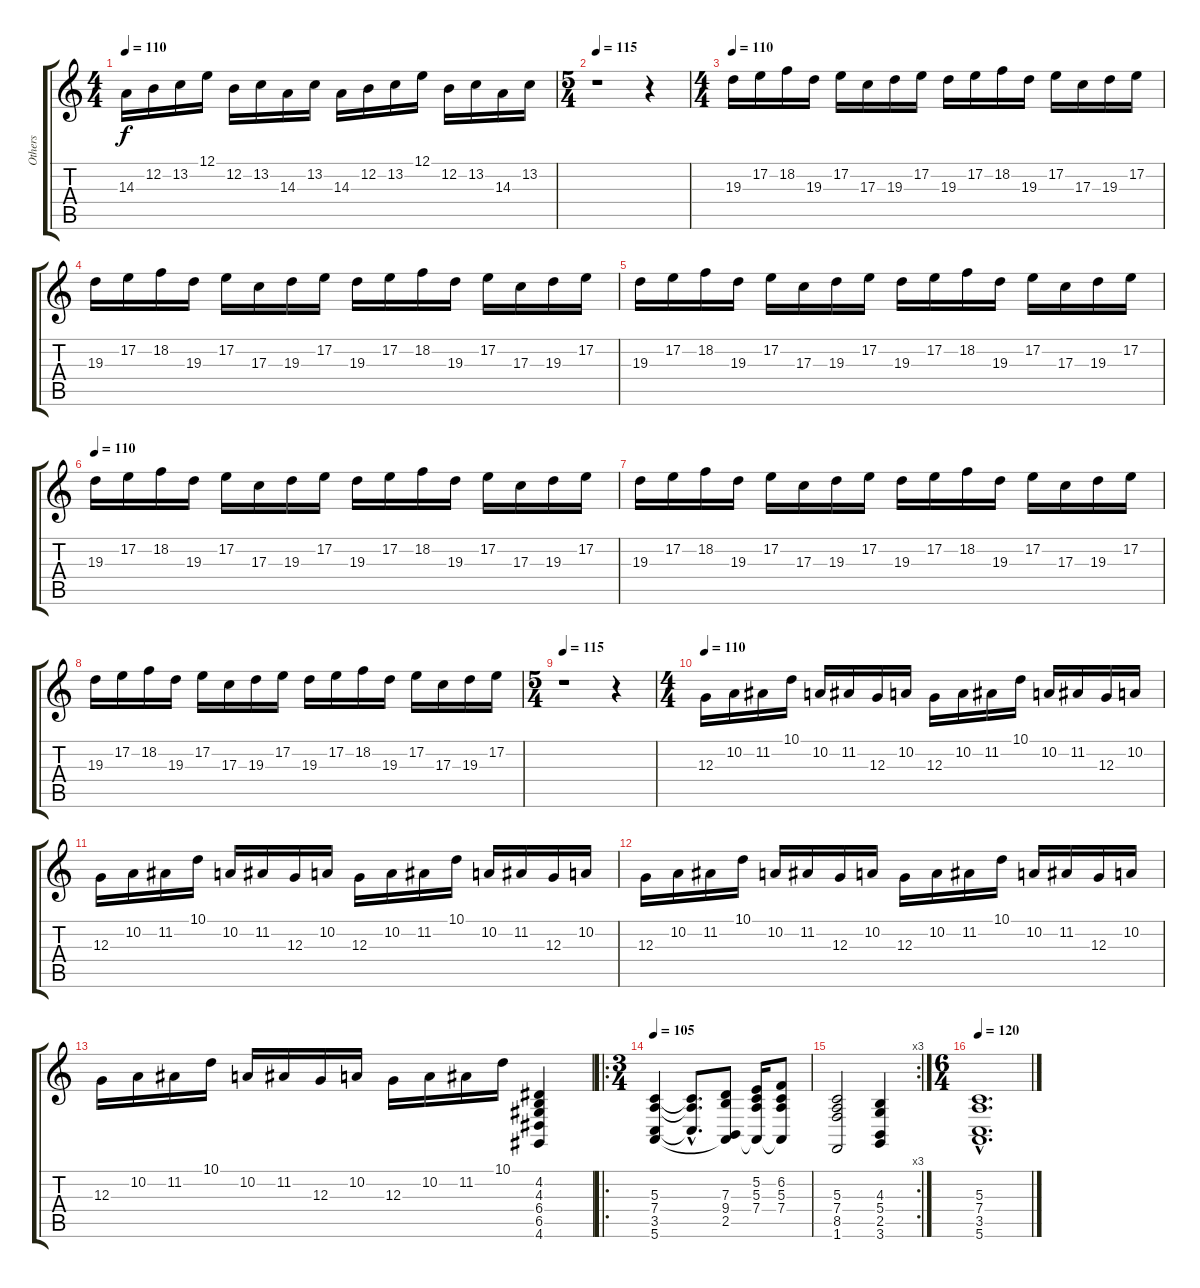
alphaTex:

\track ("Others" "Others") {instrument tuba}
\staff {score tabs}
\tuning (E4 B3 G3 D3 A2 E2) {hide}
\ts (4 4)
\tempo 110
\clef g2
\ks c
14.3.16{dy f volume 7 instrument drawbarorgan} 12.2.16 13.2.16 12.1.16 12.2.16 13.2.16 14.3.16 13.2.16 14.3.16 12.2.16 13.2.16 12.1.16 12.2.16 13.2.16 14.3.16 13.2.16 |
\ts (5 4)
\tempo 115
r.1 r.4 |
\ts (4 4)
\tempo 110
19.3.16{volume 7 instrument drawbarorgan} 17.2.16 18.2.16 19.3.16 17.2.16 17.3.16 19.3.16 17.2.16 19.3.16 17.2.16 18.2.16 19.3.16 17.2.16 17.3.16 19.3.16 17.2.16 |
19.3.16{volume 7 instrument drawbarorgan} 17.2.16 18.2.16 19.3.16 17.2.16 17.3.16 19.3.16 17.2.16 19.3.16 17.2.16 18.2.16 19.3.16 17.2.16 17.3.16 19.3.16 17.2.16 |
19.3.16{volume 7 instrument drawbarorgan} 17.2.16 18.2.16 19.3.16 17.2.16 17.3.16 19.3.16 17.2.16 19.3.16 17.2.16 18.2.16 19.3.16 17.2.16 17.3.16 19.3.16 17.2.16 |
\tempo 110
19.3.16{volume 7 instrument drawbarorgan} 17.2.16 18.2.16 19.3.16 17.2.16 17.3.16 19.3.16 17.2.16 19.3.16 17.2.16 18.2.16 19.3.16 17.2.16 17.3.16 19.3.16 17.2.16 |
19.3.16{volume 7 instrument drawbarorgan} 17.2.16 18.2.16 19.3.16 17.2.16 17.3.16 19.3.16 17.2.16 19.3.16 17.2.16 18.2.16 19.3.16 17.2.16 17.3.16 19.3.16 17.2.16 |
19.3.16{volume 7 instrument drawbarorgan} 17.2.16 18.2.16 19.3.16 17.2.16 17.3.16 19.3.16 17.2.16 19.3.16 17.2.16 18.2.16 19.3.16 17.2.16 17.3.16 19.3.16 17.2.16 |
\ts (5 4)
\tempo 115
r.1 r.4 |
\ts (4 4)
\tempo 115
\tempo 110
12.3.16{volume 7 instrument drawbarorgan} 10.2.16 11.2.16 10.1.16 10.2.16 11.2.16 12.3.16 10.2.16 12.3.16 10.2.16 11.2.16 10.1.16 10.2.16 11.2.16 12.3.16 10.2.16 |
12.3.16{volume 7 instrument drawbarorgan} 10.2.16 11.2.16 10.1.16 10.2.16 11.2.16 12.3.16 10.2.16 12.3.16 10.2.16 11.2.16 10.1.16 10.2.16 11.2.16 12.3.16 10.2.16 |
12.3.16{volume 7 instrument drawbarorgan} 10.2.16 11.2.16 10.1.16 10.2.16 11.2.16 12.3.16 10.2.16 12.3.16 10.2.16 11.2.16 10.1.16 10.2.16 11.2.16 12.3.16 10.2.16 |
12.3.16{volume 7 instrument drawbarorgan} 10.2.16 11.2.16 10.1.16 10.2.16 11.2.16 12.3.16 10.2.16 12.3.16 10.2.16 11.2.16 10.1.16 (4.2 4.3 6.4 6.5 4.6).4{volume 7 instrument tuba} |
\ro
\ts (3 4)
\tempo 105
(5.3 7.4 3.5 5.6).4{volume 7} (5.3{hac t} 7.4{hac t} 3.5{hac t}).8{d} (7.3 9.4 2.5 5.6{t}).8 (5.2 5.3 7.4 5.6{t}).16 (6.2 5.3 7.4 5.6{t}).8 |
\rc 3
(5.3 7.4 8.5 1.6).2 (4.3 5.4 2.5 3.6).4 |
\ts (6 4)
\tempo 120
(5.3{hac} 7.4{hac} 3.5{hac} 5.6{hac}).1{d volume 1}
